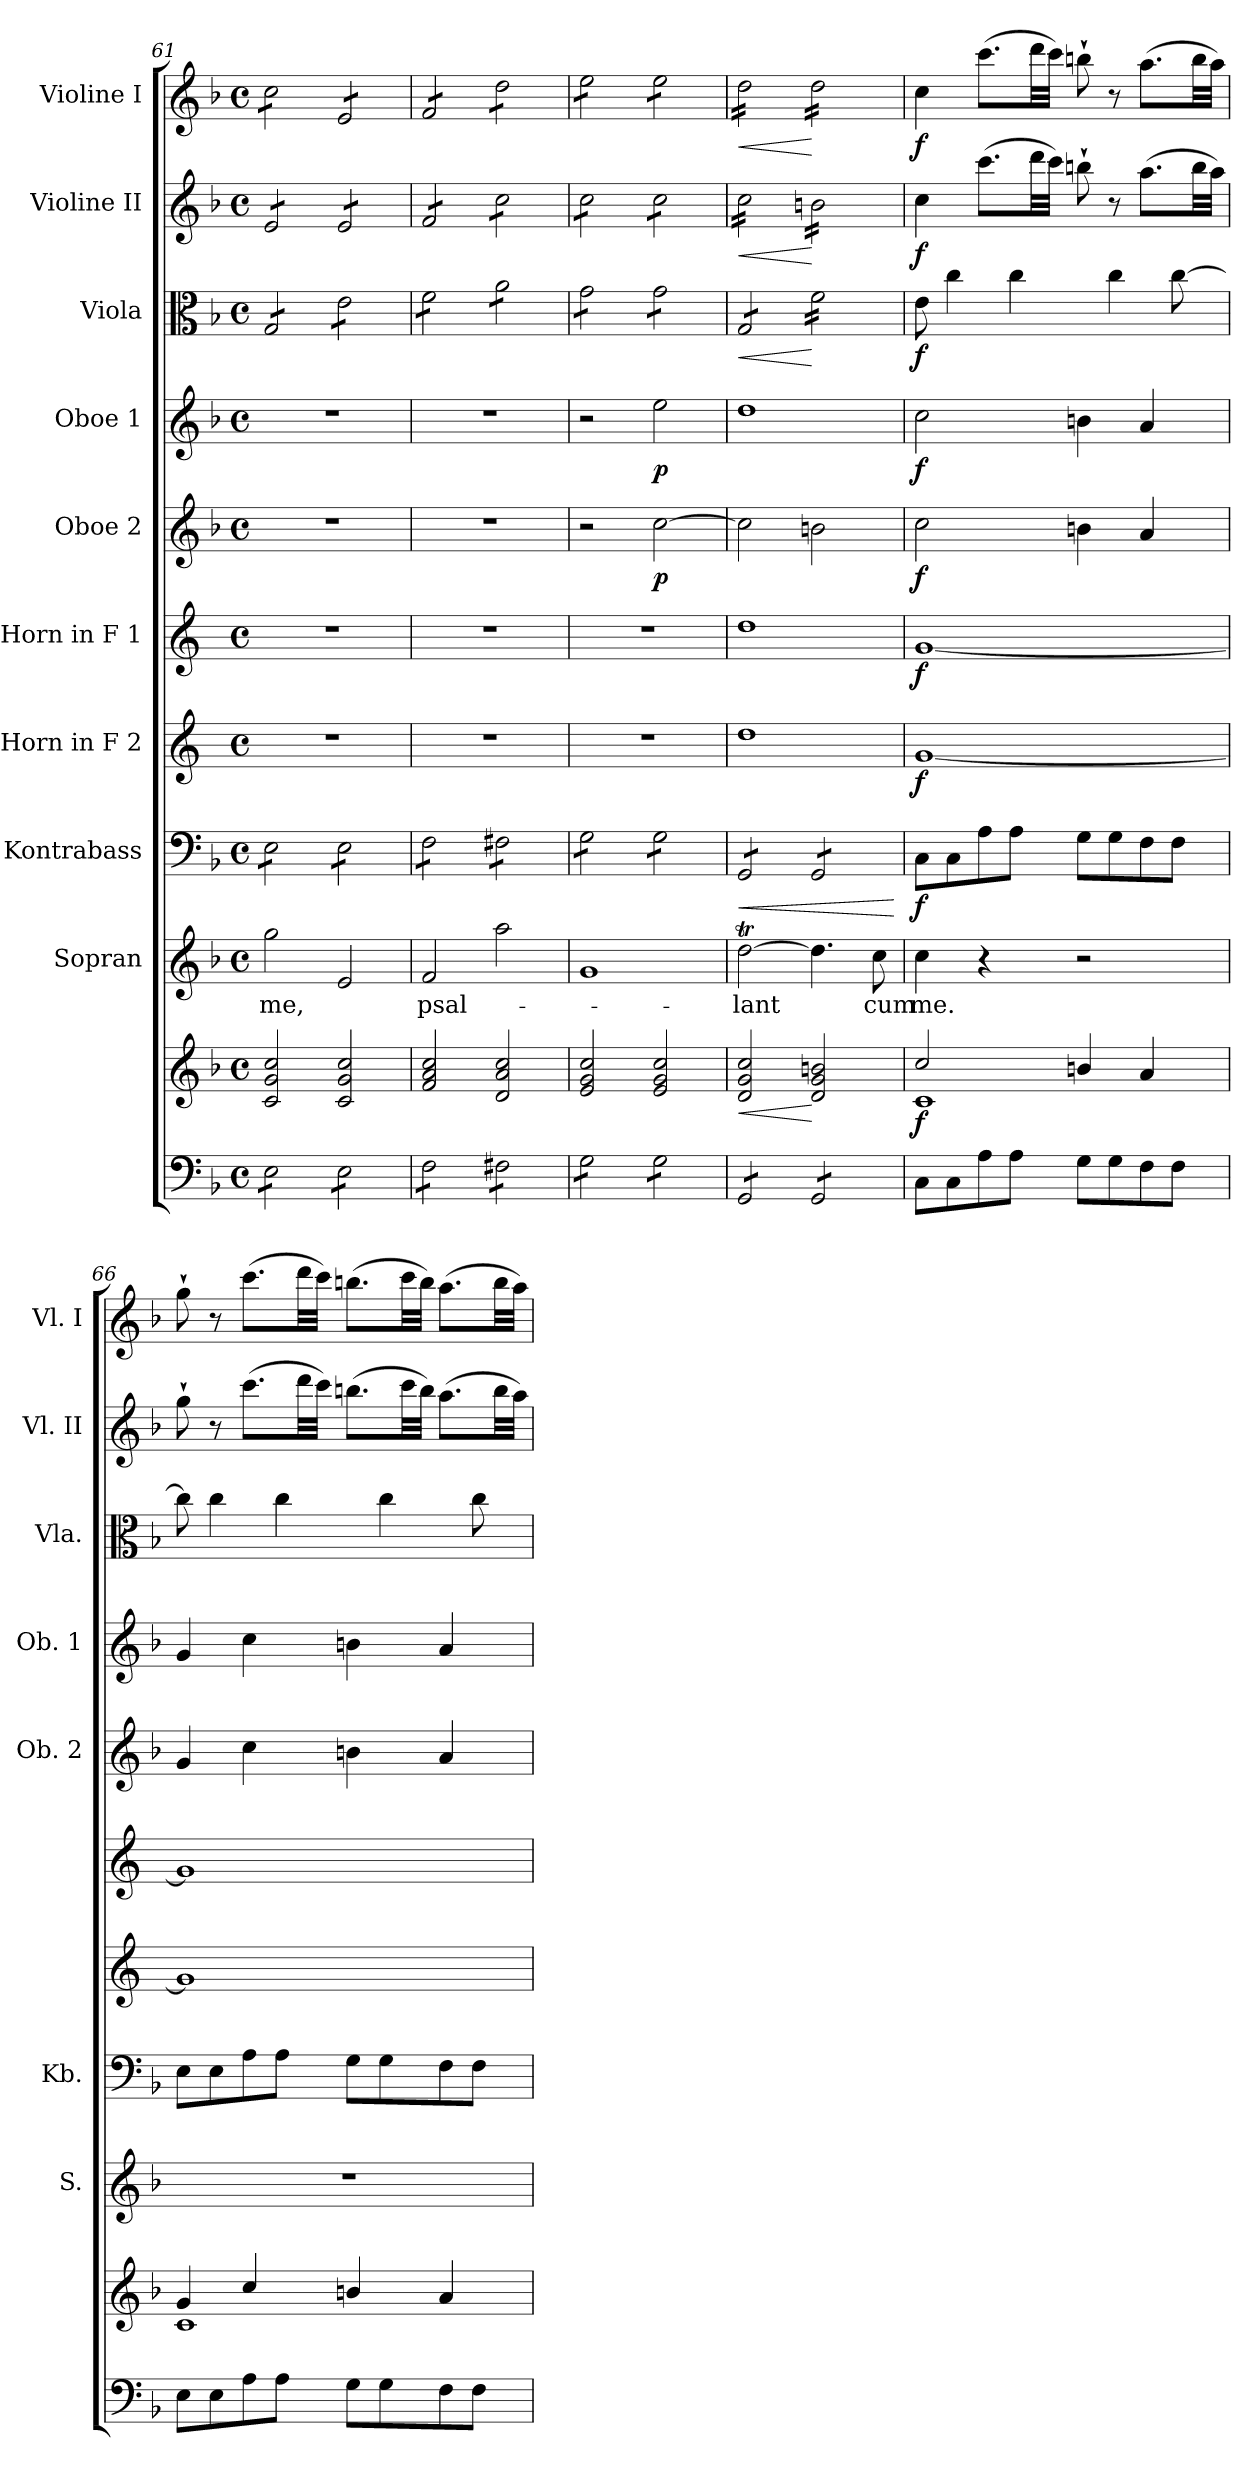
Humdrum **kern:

**kern	**kern	**dynam	**kern	**text	**kern	**dynam	**kern	**dynam	**kern	**dynam	**kern	**dynam	**kern	**dynam	**kern	**dynam	**kern	**dynam	**kern	**dynam
*part10	*part10	*part10	*part9	*part9	*part8	*part8	*part7	*part7	*part6	*part6	*part5	*part5	*part4	*part4	*part3	*part3	*part2	*part2	*part1	*part1
*staff11	*staff10	*staff10/11	*staff9	*staff9	*staff8	*staff8	*staff7	*staff7	*staff6	*staff6	*staff5	*staff5	*staff4	*staff4	*staff3	*staff3	*staff2	*staff2	*staff1	*staff1
*	*	*	*I"Sopran	*	*I"Kontrabass	*	*I"Horn in F 2	*	*I"Horn in F 1	*	*I"Oboe 2	*	*I"Oboe 1	*	*I"Viola	*	*I"Violine II	*	*I"Violine I	*
*	*	*	*I'S.	*	*I'Kb.	*	*	*	*	*	*I'Ob. 2	*	*I'Ob. 1	*	*I'Vla.	*	*I'Vl. II	*	*I'Vl. I	*
*clefF4	*clefG2	*	*clefG2	*	*clefF4	*	*clefG2	*	*clefG2	*	*clefG2	*	*clefG2	*	*clefC3	*	*clefG2	*	*clefG2	*
*	*	*	*	*	*ITrd7c12	*	*ITrd4c7	*	*ITrd4c7	*	*	*	*	*	*	*	*	*	*	*
*k[b-]	*k[b-]	*	*k[b-]	*	*k[b-]	*	*k[b-]	*	*k[b-]	*	*k[b-]	*	*k[b-]	*	*k[b-]	*	*k[b-]	*	*k[b-]	*
*F:	*F:	*	*F:	*	*F:	*	*F:	*	*F:	*	*F:	*	*F:	*	*F:	*	*F:	*	*F:	*
*M4/4	*M4/4	*	*M4/4	*	*M4/4	*	*M4/4	*	*M4/4	*	*M4/4	*	*M4/4	*	*M4/4	*	*M4/4	*	*M4/4	*
*met(c)	*met(c)	*	*met(c)	*	*met(c)	*	*met(c)	*	*met(c)	*	*met(c)	*	*met(c)	*	*met(c)	*	*met(c)	*	*met(c)	*
=61	=61	=61	=61	=61	=61	=61	=61	=61	=61	=61	=61	=61	=61	=61	=61	=61	=61	=61	=61	=61
!	!	!	!	!LO:LY:b	!	!	!	!	!	!	!	!	!	!	!	!	!	!	!	!
*tremolo	*	*	*	*	*	*	*	*	*	*	*	*	*	*	*	*	*	*	*	*
*	*	*	*	*	*tremolo	*	*	*	*	*	*	*	*	*	*	*	*	*	*	*
*	*	*	*	*	*	*	*	*	*	*	*	*	*	*	*tremolo	*	*	*	*	*
*	*	*	*	*	*	*	*	*	*	*	*	*	*	*	*	*	*tremolo	*	*	*
*	*	*	*	*	*	*	*	*	*	*	*	*	*	*	*	*	*	*	*tremolo	*
8E\L	2c/ 2g/ 2cc/	.	2gg\	me,	8EE\L	.	1r	.	1r	.	1r	.	1r	.	8G/L	.	8e/L	.	8cc\L	.
8E\	.	.	.	.	8EE\	.	.	.	.	.	.	.	.	.	8G/	.	8e/	.	8cc\	.
8E\	.	.	.	.	8EE\	.	.	.	.	.	.	.	.	.	8G/	.	8e/	.	8cc\	.
8E\J	.	.	.	.	8EE\J	.	.	.	.	.	.	.	.	.	8G/J	.	8e/J	.	8cc\J	.
8E\L	2c/ 2g/ 2cc/	.	2e/	.	8EE\L	.	.	.	.	.	.	.	.	.	8e\L	.	8e/L	.	8e/L	.
8E\	.	.	.	.	8EE\	.	.	.	.	.	.	.	.	.	8e\	.	8e/	.	8e/	.
8E\	.	.	.	.	8EE\	.	.	.	.	.	.	.	.	.	8e\	.	8e/	.	8e/	.
8E\J	.	.	.	.	8EE\J	.	.	.	.	.	.	.	.	.	8e\J	.	8e/J	.	8e/J	.
!!LO:PB:g=z
=62	=62	=62	=62	=62	=62	=62	=62	=62	=62	=62	=62	=62	=62	=62	=62	=62	=62	=62	=62	=62
!	!	!	!	!LO:LY:b	!	!	!	!	!	!	!	!	!	!	!	!	!	!	!	!
8F\L	2f/ 2a/ 2cc/	.	2f/	psal-	8FF\L	.	1r	.	1r	.	1r	.	1r	.	8f\L	.	8f/L	.	8f/L	.
8F\	.	.	.	.	8FF\	.	.	.	.	.	.	.	.	.	8f\	.	8f/	.	8f/	.
8F\	.	.	.	.	8FF\	.	.	.	.	.	.	.	.	.	8f\	.	8f/	.	8f/	.
8F\J	.	.	.	.	8FF\J	.	.	.	.	.	.	.	.	.	8f\J	.	8f/J	.	8f/J	.
8F#X\L	2d/ 2a/ 2cc/	.	2aa\	.	8FF#X\L	.	.	.	.	.	.	.	.	.	8a\L	.	8cc\L	.	8dd\L	.
8F#X\	.	.	.	.	8FF#X\	.	.	.	.	.	.	.	.	.	8a\	.	8cc\	.	8dd\	.
8F#X\	.	.	.	.	8FF#X\	.	.	.	.	.	.	.	.	.	8a\	.	8cc\	.	8dd\	.
8F#X\J	.	.	.	.	8FF#X\J	.	.	.	.	.	.	.	.	.	8a\J	.	8cc\J	.	8dd\J	.
=63	=63	=63	=63	=63	=63	=63	=63	=63	=63	=63	=63	=63	=63	=63	=63	=63	=63	=63	=63	=63
8G\L	2e/ 2g/ 2cc/	.	1g	.	8GG\L	.	1r	.	1r	.	2r	.	2r	.	8g\L	.	8cc\L	.	8ee\L	.
8G\	.	.	.	.	8GG\	.	.	.	.	.	.	.	.	.	8g\	.	8cc\	.	8ee\	.
8G\	.	.	.	.	8GG\	.	.	.	.	.	.	.	.	.	8g\	.	8cc\	.	8ee\	.
8G\J	.	.	.	.	8GG\J	.	.	.	.	.	.	.	.	.	8g\J	.	8cc\J	.	8ee\J	.
!	!	!	!	!	!	!	!	!	!	!	!	!LO:DY:b	!	!LO:DY:b	!	!	!	!	!	!
8G\L	2e/ 2g/ 2cc/	.	.	.	8GG\L	.	.	.	.	.	[2cc\	p	2ee\	p	8g\L	.	8cc\L	.	8ee\L	.
8G\	.	.	.	.	8GG\	.	.	.	.	.	.	.	.	.	8g\	.	8cc\	.	8ee\	.
8G\	.	.	.	.	8GG\	.	.	.	.	.	.	.	.	.	8g\	.	8cc\	.	8ee\	.
8G\J	.	.	.	.	8GG\J	.	.	.	.	.	.	.	.	.	8g\J	.	8cc\J	.	8ee\J	.
=64	=64	=64	=64	=64	=64	=64	=64	=64	=64	=64	=64	=64	=64	=64	=64	=64	=64	=64	=64	=64
!	!	!LO:HP:b	!	!LO:LY:b	!	!LO:HP:b	!	!	!	!	!	!	!	!	!	!LO:HP:b	!	!LO:HP:b	!	!LO:HP:b
8GG/L	2d/ 2g/ 2cc/	<	[2ddT\	-lant	8GGG/L	<	1g	.	1g	.	2cc\]	.	1dd	.	8G/L	<	16cc\LL	<	16dd\LL	<
.	.	.	.	.	.	.	.	.	.	.	.	.	.	.	.	.	16cc\	.	16dd\	.
8GG/	.	.	.	.	8GGG/	.	.	.	.	.	.	.	.	.	8G/	.	16cc\	.	16dd\	.
.	.	.	.	.	.	.	.	.	.	.	.	.	.	.	.	.	16cc\	.	16dd\	.
8GG/	.	.	.	.	8GGG/	.	.	.	.	.	.	.	.	.	8G/	.	16cc\	.	16dd\	.
.	.	.	.	.	.	.	.	.	.	.	.	.	.	.	.	.	16cc\	.	16dd\	.
8GG/J	.	.	.	.	8GGG/J	.	.	.	.	.	.	.	.	.	8G/J	.	16cc\	.	16dd\	.
.	.	.	.	.	.	.	.	.	.	.	.	.	.	.	.	.	16cc\JJ	.	16dd\JJ	.
8GG/L	2d/ 2g/ 2bn/	[	4.dd\]	.	8GGG/L	.	.	.	.	.	2bn\	.	.	.	16f\LL	[	16bn\LL	[	16dd\LL	[
.	.	.	.	.	.	.	.	.	.	.	.	.	.	.	16f\	.	16bn\	.	16dd\	.
8GG/	.	.	.	.	8GGG/	.	.	.	.	.	.	.	.	.	16f\	.	16bn\	.	16dd\	.
.	.	.	.	.	.	.	.	.	.	.	.	.	.	.	16f\	.	16bn\	.	16dd\	.
8GG/	.	.	.	.	8GGG/	.	.	.	.	.	.	.	.	.	16f\	.	16bn\	.	16dd\	.
.	.	.	.	.	.	.	.	.	.	.	.	.	.	.	16f\	.	16bn\	.	16dd\	.
!	!	!	!	!LO:LY:b	!	!	!	!	!	!	!	!	!	!	!	!	!	!	!	!
8GG/J	.	.	8ccTTT\	cum	8GGG/J	.	.	.	.	.	.	.	.	.	16f\	.	16bn\	.	16dd\	.
*	*	*	*	*	*Xtremolo	*	*	*	*	*	*	*	*	*	*	*	*	*	*	*
*Xtremolo	*	*	*	*	*	*	*	*	*	*	*	*	*	*	*	*	*	*	*	*
.	.	.	.	.	.	.	.	.	.	.	.	.	.	.	16f\JJ	.	16bn\JJ	.	16dd\JJ	.
*	*	*	*	*	*	*	*	*	*	*	*	*	*	*	*	*	*	*	*Xtremolo	*
*	*	*	*	*	*	*	*	*	*	*	*	*	*	*	*	*	*Xtremolo	*	*	*
*	*	*	*	*	*	*	*	*	*	*	*	*	*	*	*Xtremolo	*	*	*	*	*
.	.	.	.	.	.	[	.	.	.	.	.	.	.	.	.	.	.	.	.	.
=65	=65	=65	=65	=65	=65	=65	=65	=65	=65	=65	=65	=65	=65	=65	=65	=65	=65	=65	=65	=65
*	*^	*	*	*	*	*	*	*	*	*	*	*	*	*	*	*	*	*	*	*
!	!	!	!LO:DY:b	!	!LO:LY:b	!	!LO:DY:b	!	!LO:DY:b	!	!LO:DY:b	!	!LO:DY:b	!	!LO:DY:b	!	!LO:DY:b	!	!LO:DY:b	!	!LO:DY:b
8C\L	2cc/	1c	f	4cc\	me.	8CC\L	f	[1c	f	[1c	f	2cc\	f	2cc\	f	8e\	f	4cc\	f	4cc\	f
8C\	.	.	.	.	.	8CC\	.	.	.	.	.	.	.	.	.	4cc\	.	.	.	.	.
8A\	.	.	.	4r	.	8AA\	.	.	.	.	.	.	.	.	.	.	.	(>8.ccc\L	.	(>8.ccc\L	.
8A\J	.	.	.	.	.	8AA\J	.	.	.	.	.	.	.	.	.	4cc\	.	.	.	.	.
.	.	.	.	.	.	.	.	.	.	.	.	.	.	.	.	.	.	32ddd\LL	.	32ddd\LL	.
.	.	.	.	.	.	.	.	.	.	.	.	.	.	.	.	.	.	32ccc\JJJ)	.	32ccc\JJJ)	.
8G\L	4bn/	.	.	2r	.	8GG\L	.	.	.	.	.	4bn\	.	4bn\	.	.	.	8bbn`>\	.	8bbn`>\	.
8G\	.	.	.	.	.	8GG\	.	.	.	.	.	.	.	.	.	4cc\	.	8r	.	8r	.
8F\	4a/	.	.	.	.	8FF\	.	.	.	.	.	4a/	.	4a/	.	.	.	(>8.aa\L	.	(>8.aa\L	.
8F\J	.	.	.	.	.	8FF\J	.	.	.	.	.	.	.	.	.	[8cc\	.	.	.	.	.
.	.	.	.	.	.	.	.	.	.	.	.	.	.	.	.	.	.	32bb\LL	.	32bb\LL	.
.	.	.	.	.	.	.	.	.	.	.	.	.	.	.	.	.	.	32aa\JJJ)	.	32aa\JJJ)	.
=66	=66	=66	=66	=66	=66	=66	=66	=66	=66	=66	=66	=66	=66	=66	=66	=66	=66	=66	=66	=66	=66
8E\L	4g/	1c	.	1r	.	8EE\L	.	1c]	.	1c]	.	4g/	.	4g/	.	8cc\]	.	8gg`>\	.	8gg`>\	.
8E\	.	.	.	.	.	8EE\	.	.	.	.	.	.	.	.	.	4cc\	.	8r	.	8r	.
8A\	4cc/	.	.	.	.	8AA\	.	.	.	.	.	4cc\	.	4cc\	.	.	.	(>8.ccc\L	.	(>8.ccc\L	.
8A\J	.	.	.	.	.	8AA\J	.	.	.	.	.	.	.	.	.	4cc\	.	.	.	.	.
.	.	.	.	.	.	.	.	.	.	.	.	.	.	.	.	.	.	32ddd\LL	.	32ddd\LL	.
.	.	.	.	.	.	.	.	.	.	.	.	.	.	.	.	.	.	32ccc\JJJ)	.	32ccc\JJJ)	.
8G\L	4bn/	.	.	.	.	8GG\L	.	.	.	.	.	4bn\	.	4bn\	.	.	.	(>8.bbn\L	.	(>8.bbn\L	.
8G\	.	.	.	.	.	8GG\	.	.	.	.	.	.	.	.	.	4cc\	.	.	.	.	.
.	.	.	.	.	.	.	.	.	.	.	.	.	.	.	.	.	.	32ccc\LL	.	32ccc\LL	.
.	.	.	.	.	.	.	.	.	.	.	.	.	.	.	.	.	.	32bb\JJJ)	.	32bb\JJJ)	.
8F\	4a/	.	.	.	.	8FF\	.	.	.	.	.	4a/	.	4a/	.	.	.	(>8.aa\L	.	(>8.aa\L	.
8F\J	.	.	.	.	.	8FF\J	.	.	.	.	.	.	.	.	.	8cc\	.	.	.	.	.
.	.	.	.	.	.	.	.	.	.	.	.	.	.	.	.	.	.	32bb\LL	.	32bb\LL	.
.	.	.	.	.	.	.	.	.	.	.	.	.	.	.	.	.	.	32aa\JJJ)	.	32aa\JJJ)	.
*	*v	*v	*	*	*	*	*	*	*	*	*	*	*	*	*	*	*	*	*	*	*
=	=	=	=	=	=	=	=	=	=	=	=	=	=	=	=	=	=	=	=	=
*-	*-	*-	*-	*-	*-	*-	*-	*-	*-	*-	*-	*-	*-	*-	*-	*-	*-	*-	*-	*-
